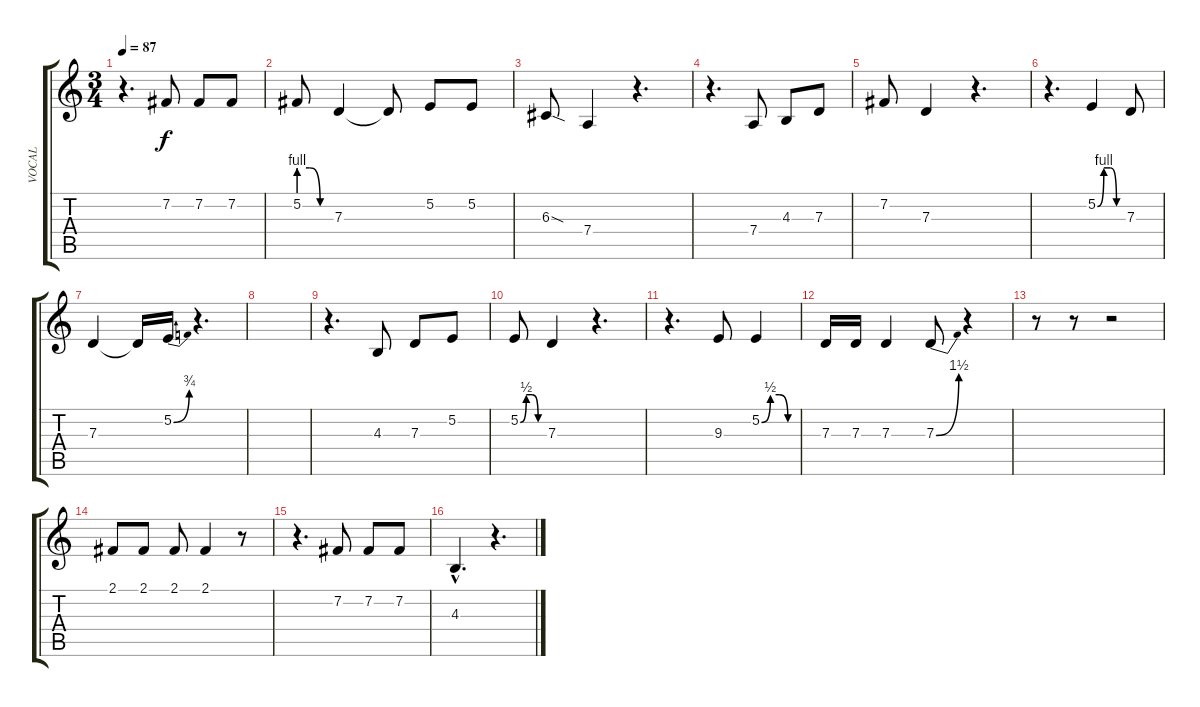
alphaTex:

\track ("VOCAL" "VOCAL") {instrument lead6voice}
\staff {score tabs}
\tuning (E4 B3 G3 D3 A2 E2) {hide}
\ts (3 4)
\tempo 87
\clef g2
\ks c
r.4{d dy f} 7.2.8 7.2.8 7.2.8 |
5.2{be (custom 0 4 20 4 40 0 60 0)}.8 7.3.4 7.3{t}.8 5.2.8 5.2.8 |
6.3{sod}.8 7.4.4 r.4{d} |
r.4{d} 7.4.8 4.3.8 7.3.8 |
7.2.8 7.3.4 r.4{d} |
r.4{d} 5.2{be (custom 0 0 15 4 30 4 45 0 60 0)}.4 7.3.8 |
7.3.4 7.3{t}.16 5.2{be (bend 0 0 60 3)}.16 r.4{d} |
|
r.4{d} 4.3.8 7.3.8 5.2.8 |
5.2{be (custom 0 0 15 2 30 2 45 0 60 0)}.8 7.3.4 r.4{d} |
r.4{d} 9.3.8 5.2{be (custom 0 0 15 2 30 2 45 0 60 0)}.4 |
7.3.16 7.3.16 7.3.4 7.3{be (bend 0 0 60 6)}.8 r.4 |
r.8 r.8 r.2 |
2.1.8 2.1.8 2.1.8 2.1.4 r.8 |
r.4{d} 7.2.8 7.2.8 7.2.8 |
4.3{hac}.4{d} r.4{d}
